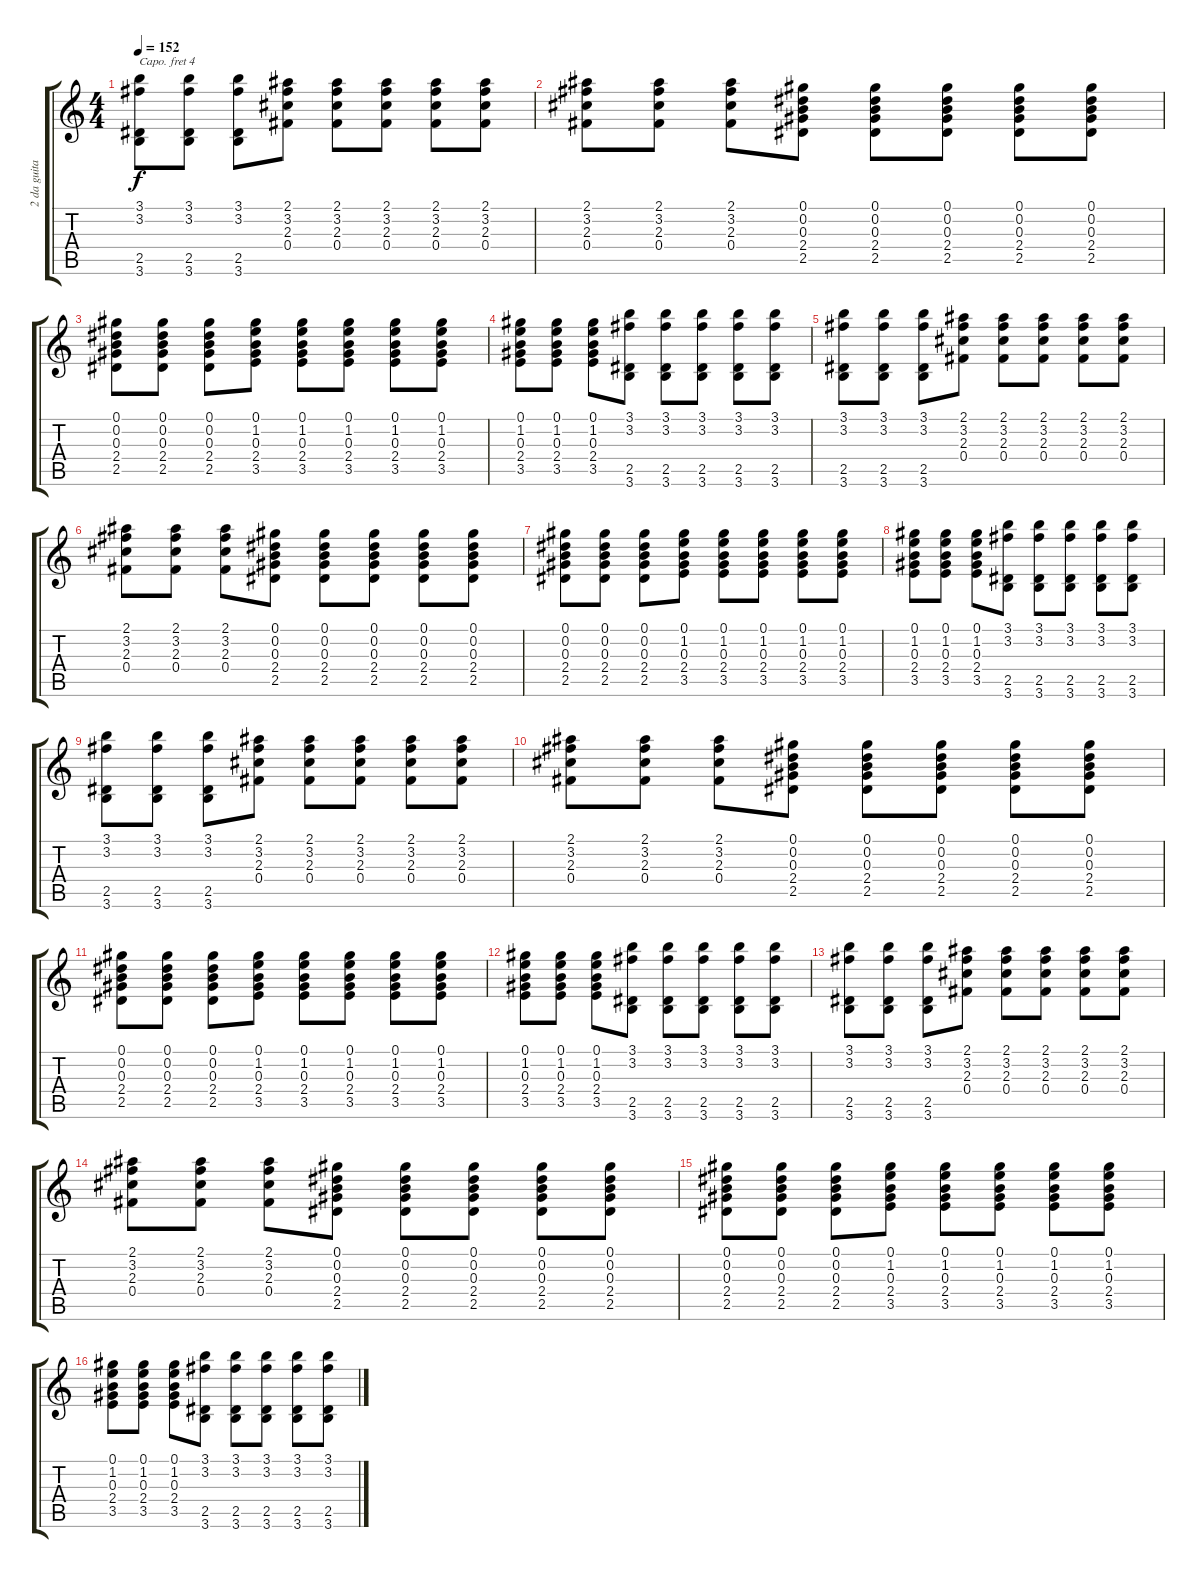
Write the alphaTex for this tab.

\track ("2 da guitarra" "2 da guita") {instrument acousticguitarnylon}
\staff {score tabs}
\capo 4
\tuning (E4 B3 G3 D3 A2 E2) {hide}
\ts (4 4)
\tempo 152
\clef g2
\ks c
(3.1 3.2 2.5 3.6).8{dy f} (3.1 3.2 2.5 3.6).8 (3.1 3.2 2.5 3.6).8 (2.1 3.2 2.3 0.4).8 (2.1 3.2 2.3 0.4).8 (2.1 3.2 2.3 0.4).8 (2.1 3.2 2.3 0.4).8 (2.1 3.2 2.3 0.4).8 |
(2.1 3.2 2.3 0.4).8 (2.1 3.2 2.3 0.4).8 (2.1 3.2 2.3 0.4).8 (0.1 0.2 0.3 2.4 2.5).8 (0.1 0.2 0.3 2.4 2.5).8 (0.1 0.2 0.3 2.4 2.5).8 (0.1 0.2 0.3 2.4 2.5).8 (0.1 0.2 0.3 2.4 2.5).8 |
(0.1 0.2 0.3 2.4 2.5).8 (0.1 0.2 0.3 2.4 2.5).8 (0.1 0.2 0.3 2.4 2.5).8 (0.1 1.2 0.3 2.4 3.5).8 (0.1 1.2 0.3 2.4 3.5).8 (0.1 1.2 0.3 2.4 3.5).8 (0.1 1.2 0.3 2.4 3.5).8 (0.1 1.2 0.3 2.4 3.5).8 |
(0.1 1.2 0.3 2.4 3.5).8 (0.1 1.2 0.3 2.4 3.5).8 (0.1 1.2 0.3 2.4 3.5).8 (3.1 3.2 2.5 3.6).8 (3.1 3.2 2.5 3.6).8 (3.1 3.2 2.5 3.6).8 (3.1 3.2 2.5 3.6).8 (3.1 3.2 2.5 3.6).8 |
(3.1 3.2 2.5 3.6).8 (3.1 3.2 2.5 3.6).8 (3.1 3.2 2.5 3.6).8 (2.1 3.2 2.3 0.4).8 (2.1 3.2 2.3 0.4).8 (2.1 3.2 2.3 0.4).8 (2.1 3.2 2.3 0.4).8 (2.1 3.2 2.3 0.4).8 |
(2.1 3.2 2.3 0.4).8 (2.1 3.2 2.3 0.4).8 (2.1 3.2 2.3 0.4).8 (0.1 0.2 0.3 2.4 2.5).8 (0.1 0.2 0.3 2.4 2.5).8 (0.1 0.2 0.3 2.4 2.5).8 (0.1 0.2 0.3 2.4 2.5).8 (0.1 0.2 0.3 2.4 2.5).8 |
(0.1 0.2 0.3 2.4 2.5).8 (0.1 0.2 0.3 2.4 2.5).8 (0.1 0.2 0.3 2.4 2.5).8 (0.1 1.2 0.3 2.4 3.5).8 (0.1 1.2 0.3 2.4 3.5).8 (0.1 1.2 0.3 2.4 3.5).8 (0.1 1.2 0.3 2.4 3.5).8 (0.1 1.2 0.3 2.4 3.5).8 |
(0.1 1.2 0.3 2.4 3.5).8 (0.1 1.2 0.3 2.4 3.5).8 (0.1 1.2 0.3 2.4 3.5).8 (3.1 3.2 2.5 3.6).8 (3.1 3.2 2.5 3.6).8 (3.1 3.2 2.5 3.6).8 (3.1 3.2 2.5 3.6).8 (3.1 3.2 2.5 3.6).8 |
(3.1 3.2 2.5 3.6).8 (3.1 3.2 2.5 3.6).8 (3.1 3.2 2.5 3.6).8 (2.1 3.2 2.3 0.4).8 (2.1 3.2 2.3 0.4).8 (2.1 3.2 2.3 0.4).8 (2.1 3.2 2.3 0.4).8 (2.1 3.2 2.3 0.4).8 |
(2.1 3.2 2.3 0.4).8 (2.1 3.2 2.3 0.4).8 (2.1 3.2 2.3 0.4).8 (0.1 0.2 0.3 2.4 2.5).8 (0.1 0.2 0.3 2.4 2.5).8 (0.1 0.2 0.3 2.4 2.5).8 (0.1 0.2 0.3 2.4 2.5).8 (0.1 0.2 0.3 2.4 2.5).8 |
(0.1 0.2 0.3 2.4 2.5).8 (0.1 0.2 0.3 2.4 2.5).8 (0.1 0.2 0.3 2.4 2.5).8 (0.1 1.2 0.3 2.4 3.5).8 (0.1 1.2 0.3 2.4 3.5).8 (0.1 1.2 0.3 2.4 3.5).8 (0.1 1.2 0.3 2.4 3.5).8 (0.1 1.2 0.3 2.4 3.5).8 |
(0.1 1.2 0.3 2.4 3.5).8 (0.1 1.2 0.3 2.4 3.5).8 (0.1 1.2 0.3 2.4 3.5).8 (3.1 3.2 2.5 3.6).8 (3.1 3.2 2.5 3.6).8 (3.1 3.2 2.5 3.6).8 (3.1 3.2 2.5 3.6).8 (3.1 3.2 2.5 3.6).8 |
(3.1 3.2 2.5 3.6).8 (3.1 3.2 2.5 3.6).8 (3.1 3.2 2.5 3.6).8 (2.1 3.2 2.3 0.4).8 (2.1 3.2 2.3 0.4).8 (2.1 3.2 2.3 0.4).8 (2.1 3.2 2.3 0.4).8 (2.1 3.2 2.3 0.4).8 |
(2.1 3.2 2.3 0.4).8 (2.1 3.2 2.3 0.4).8 (2.1 3.2 2.3 0.4).8 (0.1 0.2 0.3 2.4 2.5).8 (0.1 0.2 0.3 2.4 2.5).8 (0.1 0.2 0.3 2.4 2.5).8 (0.1 0.2 0.3 2.4 2.5).8 (0.1 0.2 0.3 2.4 2.5).8 |
(0.1 0.2 0.3 2.4 2.5).8 (0.1 0.2 0.3 2.4 2.5).8 (0.1 0.2 0.3 2.4 2.5).8 (0.1 1.2 0.3 2.4 3.5).8 (0.1 1.2 0.3 2.4 3.5).8 (0.1 1.2 0.3 2.4 3.5).8 (0.1 1.2 0.3 2.4 3.5).8 (0.1 1.2 0.3 2.4 3.5).8 |
(0.1 1.2 0.3 2.4 3.5).8 (0.1 1.2 0.3 2.4 3.5).8 (0.1 1.2 0.3 2.4 3.5).8 (3.1 3.2 2.5 3.6).8 (3.1 3.2 2.5 3.6).8 (3.1 3.2 2.5 3.6).8 (3.1 3.2 2.5 3.6).8 (3.1 3.2 2.5 3.6).8
